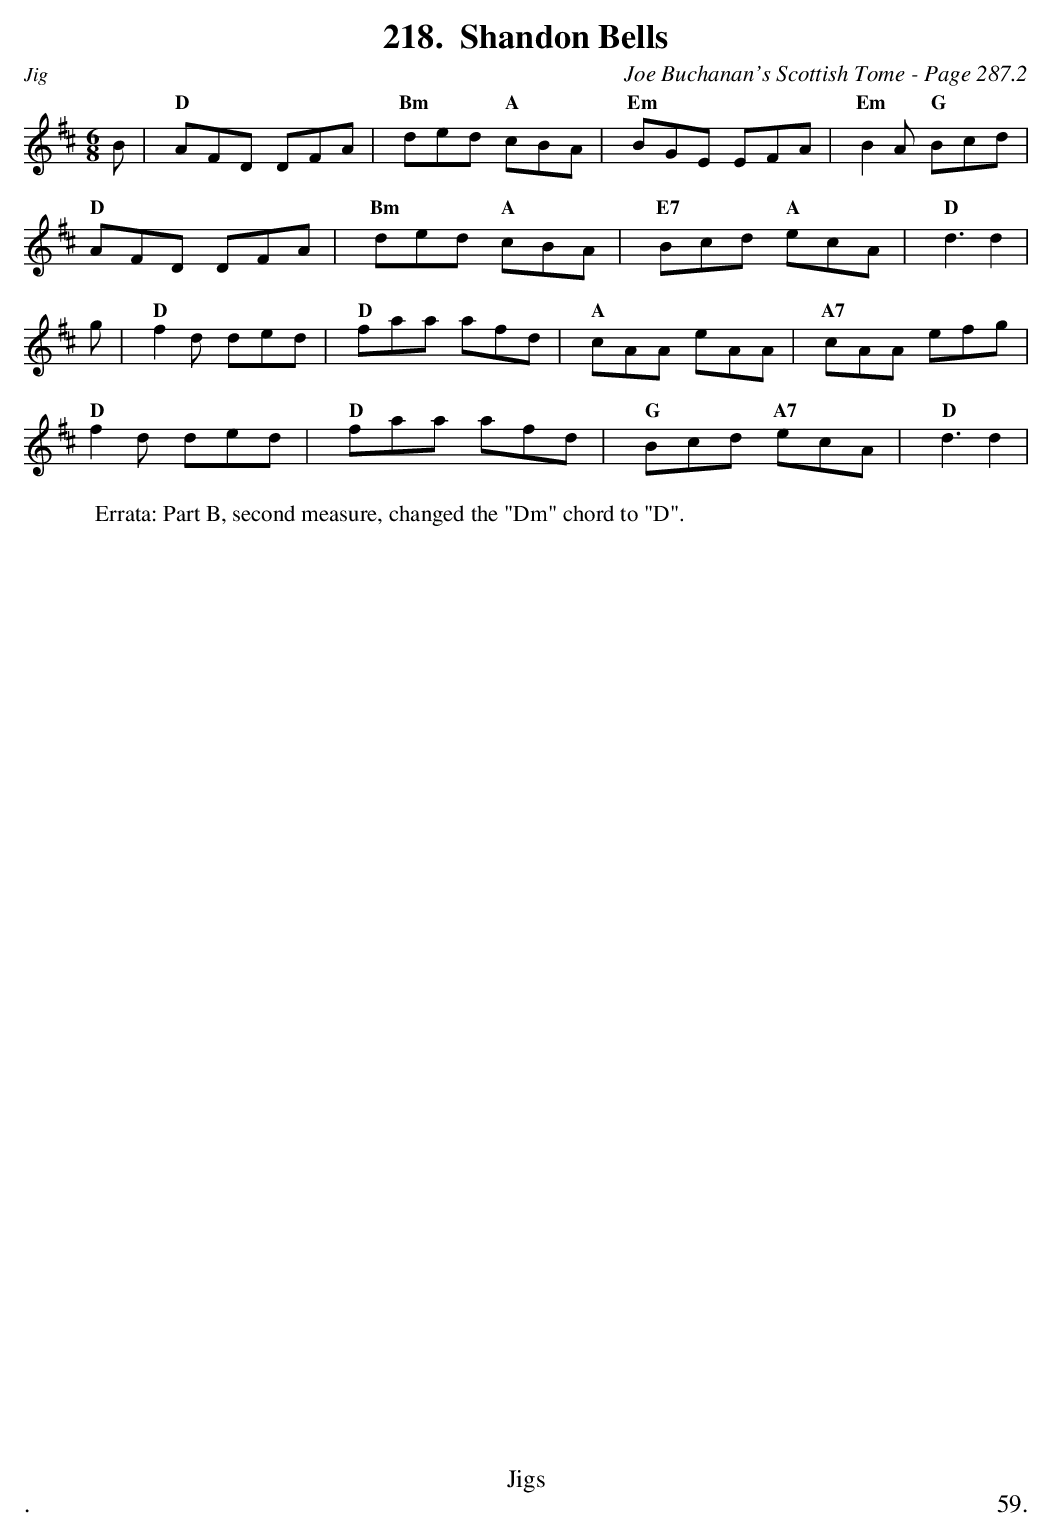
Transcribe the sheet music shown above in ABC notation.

X:1
T:Shandon Bells
C:Joe Buchanan's Scottish Tome - Page 287.2
L:1/8
M:6/8
K:D
B | "D"AFD DFA | "Bm"ded "A"cBA | "Em"BGE EFA | "Em"B2 A "G"Bcd |
"D"AFD DFA | "Bm"ded "A"cBA | "E7"Bcd "A"ecA | "D"d3 d2 |
g | "D"f2 d ded | "D"faa afd | "A"cAA eAA | "A7"cAA efg |
"D"f2 d ded | "D"faa afd | "G"Bcd "A7"ecA | "D"d3 d2 |
W:Errata: Part B, second measure, changed the "Dm" chord to "D".
